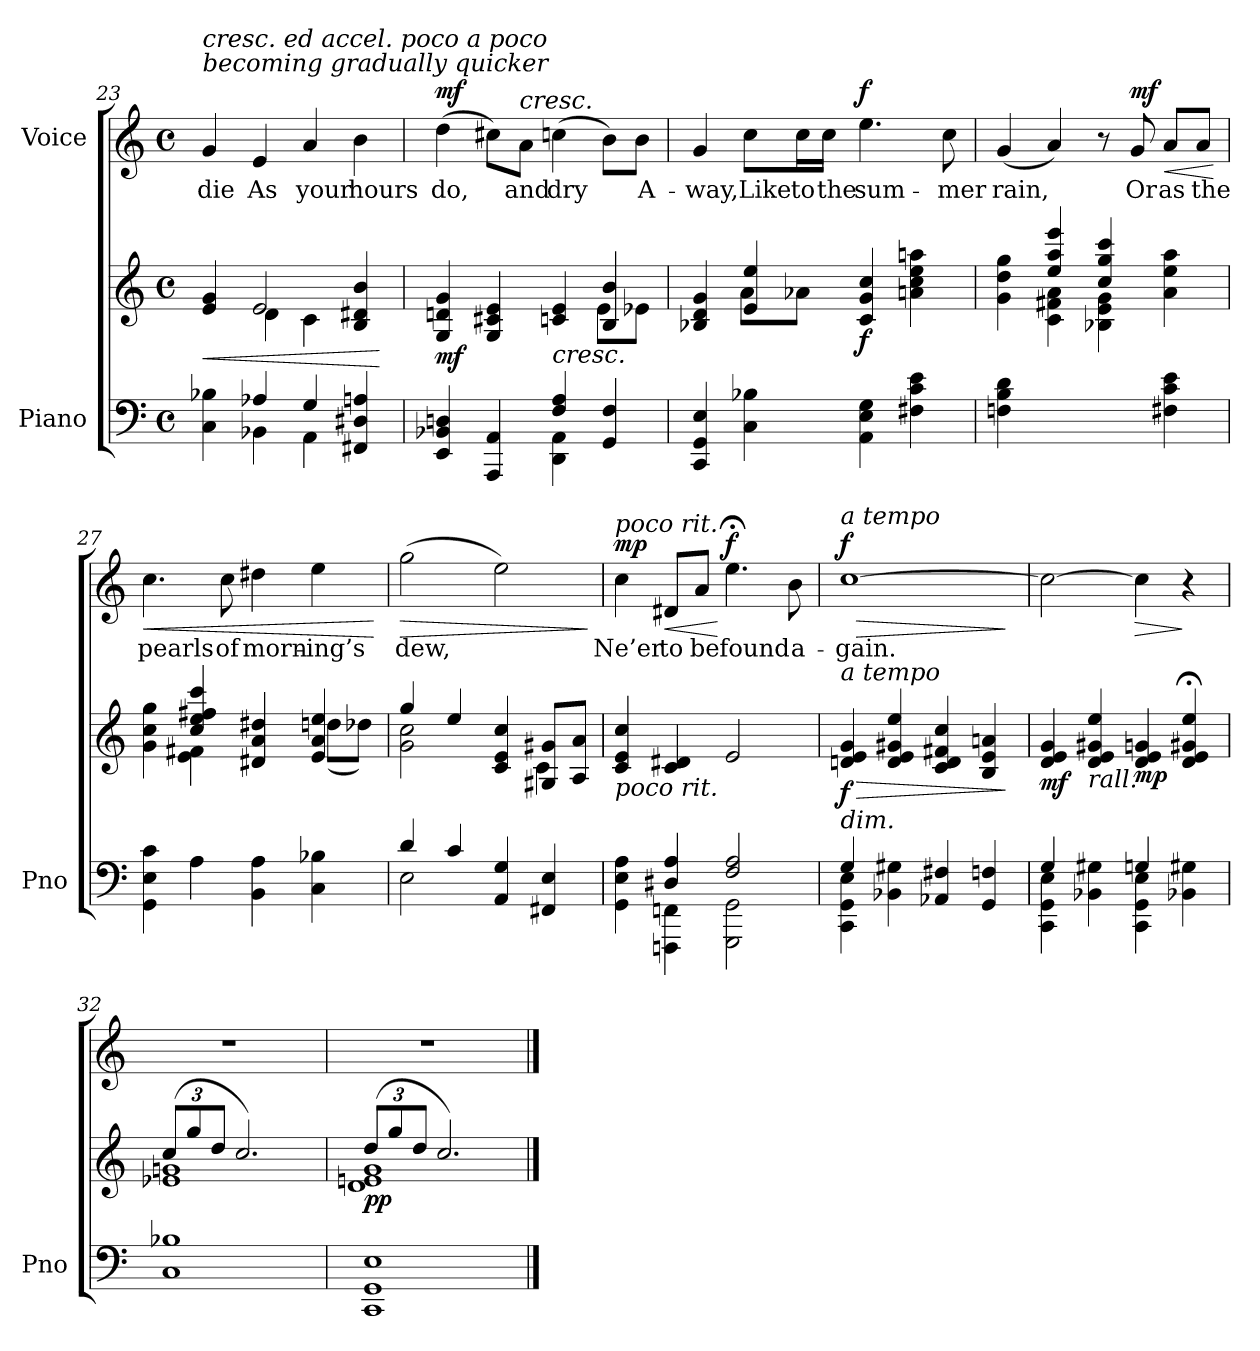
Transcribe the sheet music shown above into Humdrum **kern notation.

**kern	**kern	**dynam	**kern	**text	**dynam
*part2	*part2	*part2	*part1	*part1	*part1
*staff3	*staff2	*staff2/3	*staff1	*staff1	*staff1
*I"Piano	*	*	*I"Voice	*	*
*I'Pno	*	*	*	*	*
!!LO:LB:g=z
*clefF4	*clefG2	*	*clefG2	*	*
*k[]	*k[]	*	*k[]	*	*
*M4/4	*M4/4	*	*M4/4	*	*
*met(c)	*met(c)	*	*met(c)	*	*
*MM64	*MM64	*	*MM64	*	*
=23	=23	=23	=23	=23	=23
*^	*	*	*	*	*
!	!	!	!	!LO:TX:a:i:t=becoming gradually quicker	!	!
!	!	!	!	!LO:TX:a:i:t=cresc. ed accel. poco a poco	!	!
!	!	!	!LO:HP:b	!	!LO:LY:b	!
*	*	*^	*	*	*	*
4C\ 4B-X\	4ryy	4e/ 4g/	4ryy	<	4g/	die	.
!	!	!	!	!	!	!LO:LY:b	!
4A-X/	4BB-X\	2e/	4d\	.	4e/	As	.
!	!	!	!	!	!	!LO:LY:b	!
4G/	4AA\	.	4c\	.	4a/	your	.
!	!	!	!	!	!	!LO:LY:b	!
4FF#X/ 4D#X/ 4An/	4ryy	4B/ 4d#X/ 4b/	4ryy	.	4b\	hours	.
*v	*v	*	*	*	*	*	*
*	*v	*v	*	*	*	*
.	.	[	.	.	.
=24	=24	=24	=24	=24	=24
*	*	*	*MM66	*	*
*^	*^	*	*	*	*
!	!	!	!	!LO:DY:b	!	!LO:LY:b	!LO:DY:a
2ryy	4EE/ 4BB-X/ 4Dn/	4G/ 4dn/ 4g/	2.ryy	mf	(>4dd\	do,	mf
.	4AAA/ 4AA/	4G/ 4c#X/ 4e/	.	.	8cc#X\L)	.	.
!	!	!	!	!	!LO:TX:a:i:t=cresc.	!	!
!	!	!	!	!	!	!LO:LY:b	!
.	.	.	.	.	8a\J	and	.
!	!	!LO:TX:b:i:t=cresc.	!	!	!	!	!
!	!	!	!	!	!	!LO:LY:b	!
4F/ 4A/	4DD\ 4AA\	4cn/ 4e/	.	.	(>4ccn\	dry	.
4ryy	4GG/ 4F/	4B/ 4b/	8e\L	.	8b\L)	.	.
!	!	!	!	!	!	!LO:LY:b	!
.	.	.	8e-X\J	.	8b\J	A-	.
*v	*v	*	*	*	*	*	*
!!LO:PB:g=z
=25	=25	=25	=25	=25	=25	=25
*	*	*	*	*MM68	*	*
!	!	!	!	!	!LO:LY:b	!
4CC/ 4GG/ 4E/	4B-X/ 4d/ 4g/	4ryy	.	4g/	-way,	.
!	!	!	!	!	!LO:LY:b	!
4C\ 4B-X\	4e/ 4ee/	8a\L	.	8cc\L	Like	.
!	!	!	!	!	!LO:LY:b	!
.	.	8a-X\J	.	16cc\L	to	.
!	!	!	!	!	!LO:LY:b	!
.	.	.	.	16cc\JJ	the	.
*	*	*	*	*MM72	*	*
!	!	!	!LO:DY:b	!	!LO:LY:b	!LO:DY:a
4AA\ 4E\ 4G\	4c/ 4g/ 4cc/	2ryy	f	4.ee\	sum-	f
4F#X\ 4c\ 4e\	4an\ 4cc\ 4ee\ 4aan\	.	.	.	.	.
!	!	!	!	!	!LO:LY:b	!
.	.	.	.	8cc\	-mer	.
=26	=26	=26	=26	=26	=26	=26
!	!	!	!	!	!LO:LY:b	!
4Fn\ 4B\ 4d\	4g\ 4dd\ 4gg\	4ryy	.	(<4g/	rain,	.
2ryy	4ee/ 4aa/ 4eee/	4c\ 4f#X\ 4a\	.	4a/)	.	.
*	*	*	*	*MM64	*	*
.	4cc/ 4gg/ 4ccc/	4B-X\ 4e\ 4g\	.	8r	.	.
!	!	!	!	!	!LO:LY:b	!LO:HP:b
!	!	!	!	!	!	!LO:DY:n=1:a
.	.	.	.	8g/	Or	< mf
!	!	!	!	!	!LO:LY:b	!
4F#X\ 4c\ 4e\	4a\ 4ee\ 4aa\	4ryy	.	8a/L	as	.
!	!	!	!	!	!LO:LY:b	!
.	.	.	.	8a/J	the	.
*	*v	*v	*	*	*	*
.	.	.	.	.	[
!!LO:LB:g=z
=27	=27	=27	=27	=27	=27
*	*	*	*MM66	*	*
*	*^	*	*	*	*
!	!	!	!	!	!LO:LY:b	!LO:HP:b
4GG\ 4E\ 4c\	4g\ 4cc\ 4gg\	4ryy	.	4.cc\	pearls	<
4A\	4cc/ 4ee/ 4ff#X/ 4ccc/	4e\ 4f#X\	.	.	.	.
!	!	!	!	!	!LO:LY:b	!
.	.	.	.	8cc\	of	.
!	!	!	!	!	!LO:LY:b	!
4BB\ 4A\	4d#X/ 4a/ 4dd#X/	4ryy	.	4dd#X\	morn-	.
!	!	!	!	!	!LO:LY:b	!
4C\ 4B-X\	4e/ 4a/ 4ee/	(>8ddn\L	.	4ee\	-ing’s	.
.	.	8dd-X\J)	.	.	.	.
*	*v	*v	*	*	*	*
.	.	.	.	.	[
=28	=28	=28	=28	=28	=28
*	*	*	*MM64	*	*
*^	*^	*	*	*	*
!	!	!	!	!	!	!LO:LY:b	!LO:HP:b
4d/	2E\	4gg/	2g\ 2cc\	.	(>2gg\	dew,	>
4c/	.	4ee/	.	.	.	.	.
*	*	*	*	*	*MM60	*	*
4AA/ 4G/	2ryy	4c/ 4e/ 4cc/	4ryy	.	2ee\)	.	.
4FF#X/ 4E/	.	8G#X/ 8g#X/L	4c\	.	.	.	.
.	.	8A/ 8a/J	.	.	.	.	.
*v	*v	*	*	*	*	*	*
*	*v	*v	*	*	*	*
.	.	.	.	.	]
!!LO:LB:g=z
=29	=29	=29	=29	=29	=29
*	*	*	*MM56	*	*
*^	*	*	*	*	*
!	!	!	!	!LO:TX:a:i:t=poco rit.	!	!
!	!	!LO:TX:b:i:t=poco rit.	!	!	!	!
!	!	!	!	!	!LO:LY:b	!LO:DY:a
4GG\ 4E\ 4A\	4ryy	4c/ 4e/ 4cc/	.	4cc\	Ne’er	mp
!	!	!	!	!	!LO:LY:b	!LO:HP:b
4D#X/ 4A/	4FFFn\ 4FFn\	4c/ 4d#X/	.	8d#X/L	to	<
!	!	!	!	!	!LO:LY:b	!
.	.	.	.	8a/J	be	.
!	!	!	!	!	!LO:LY:b	!LO:DY:n=1:a
2F/ 2A/	2GGG\ 2GG\	2e/	.	4.ee;<\	found	[ f
!	!	!	!	!	!LO:LY:b	!
.	.	.	.	8b\	a-	.
=30	=30	=30	=30	=30	=30	=30
*	*	*	*	*MM60	*	*
!	!	!	!	!LO:TX:a:i:t=a tempo	!	!
!	!	!LO:TX:a:i:t=a tempo	!	!	!	!
!	!	!LO:TX:b:i:t=dim.	!	!	!	!
!	!	!	!LO:HP:b	!	!LO:LY:b	!LO:HP:b
!	!	!	!LO:DY:n=1:b	!	!	!LO:DY:n=1:a
4G/	4CC\ 4GG\ 4E\	4dn/ 4e/ 4g/	> f	[1cc	-gain.	> f
4BB-X\ 4G#X\	2.ryy	4d/ 4e/ 4g#X/ 4ee/	.	.	.	.
4AA-X/ 4F#X/	.	4c/ 4d/ 4f#X/ 4cc/	.	.	.	.
4GG/ 4Fn/	.	4B/ 4e/ 4an/	.	.	.	.
*v	*v	*	*	*	*	*
.	.	]	.	.	]
!!LO:LB:g=z
=31	=31	=31	=31	=31	=31
*	*	*	*MM56	*	*
*^	*	*	*	*	*
!	!	!	!LO:DY:b	!	!	!
4G/	4CC\ 4GG\ 4E\	4d/ 4e/ 4g/	mf	2cc\_	.	.
!	!	!LO:TX:b:i:t=rall.	!	!	!	!
4BB-X\ 4G#X\	4ryy	4d/ 4e/ 4g#X/ 4ee/	.	.	.	.
*	*	*	*	*MM52	*	*
!	!	!	!LO:DY:b	!	!	!LO:HP:b
4Gn/	4CC\ 4GG\ 4E\	4d/ 4e/ 4gn/	mp	4cc\]	.	>
4BB-X\ 4G#X\	4ryy	4d/; 4e/; 4g#X/; 4ee/;	.	4r	.	]
*v	*v	*	*	*	*	*
=32	=32	=32	=32	=32	=32
*	*Xbrackettup	*	*	*	*
*	*	*	*MM48	*	*
*^	*^	*	*	*	*
!	!	!	!	!LO:DY:b	!	!	!
!	!	!	!	!LO:DY:n=1:b	!	!	!
*v	*v	*	*	*	*	*	*
1C 1B-X	(>12cc/L	1e-X 1gn	p other-dynamics	1r	.	.
.	12gg/	.	.	.	.	.
.	12dd/J	.	.	.	.	.
.	2.cc/)	.	.	.	.	.
=33	=33	=33	=33	=33	=33	=33
*	*	*	*	*MM44	*	*
!	!	!	!LO:DY:b	!	!	!
1CC 1GG 1E	(>12dd/L	1d 1en 1g	pp	1r	.	.
.	12gg/	.	.	.	.	.
.	12dd/J	.	.	.	.	.
.	2.cc/)	.	.	.	.	.
*	*v	*v	*	*	*	*
==	==	==	==	==	==
*-	*-	*-	*-	*-	*-
